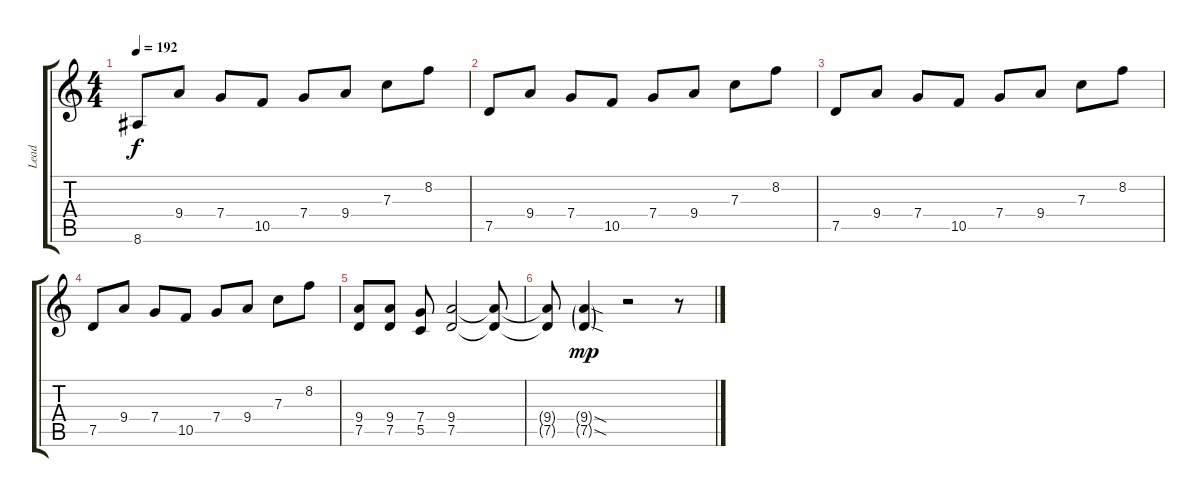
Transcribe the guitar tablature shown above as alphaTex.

\track ("Lead " "Lead ") {instrument acousticguitarsteel}
\staff {score tabs}
\tuning (D4 A3 F3 C3 G2 D2) {hide}
\ts (4 4)
\tempo 192
\clef g2
\ks c
8.6.8{dy f} 9.4.8 7.4.8 10.5.8 7.4.8 9.4.8 7.3.8 8.2.8 |
7.5.8 9.4.8 7.4.8 10.5.8 7.4.8 9.4.8 7.3.8 8.2.8 |
7.5.8 9.4.8 7.4.8 10.5.8 7.4.8 9.4.8 7.3.8 8.2.8 |
7.5.8 9.4.8 7.4.8 10.5.8 7.4.8 9.4.8 7.3.8 8.2.8 |
(9.4 7.5).8 (9.4 7.5).8 (7.4 5.5).8 (9.4 7.5).2 (9.4{t} 7.5{t}).8 |
(9.4{t} 7.5{t}).8 (9.4{sod g} 7.5{sod g}).4{dy mp} r.2 r.8
